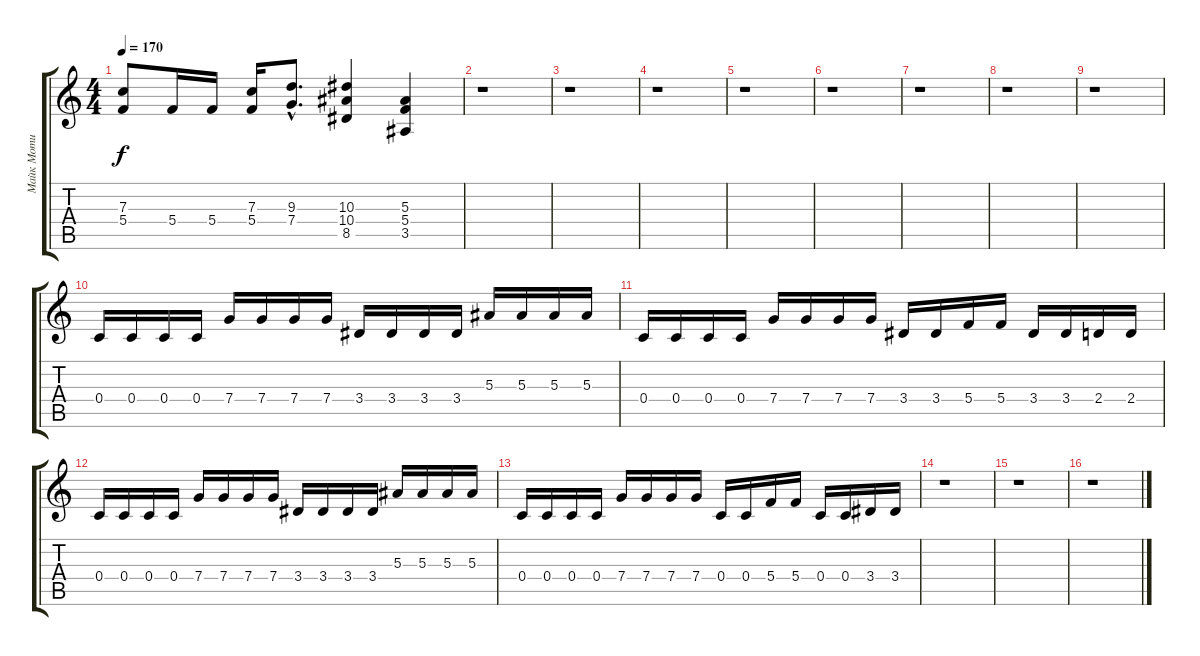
\track ("Майк Моти" "Майк Моти") {instrument distortionguitar}
\staff {score tabs}
\tuning (D4 A3 F3 C3 G2 D2) {hide}
\ts (4 4)
\tempo 170
\clef g2
\ks c
(7.3 5.4).8{dy f} 5.4.16 5.4.16 (7.3 5.4).16 (9.3{hac} 7.4{hac}).8{d} (10.3 10.4 8.5).4 (5.3 5.4 3.5).4 |
r.1 |
r.1 |
r.1 |
r.1 |
r.1 |
r.1 |
r.1 |
r.1 |
0.4.16 0.4.16 0.4.16 0.4.16 7.4.16 7.4.16 7.4.16 7.4.16 3.4.16 3.4.16 3.4.16 3.4.16 5.3.16 5.3.16 5.3.16 5.3.16 |
0.4.16 0.4.16 0.4.16 0.4.16 7.4.16 7.4.16 7.4.16 7.4.16 3.4.16 3.4.16 5.4.16 5.4.16 3.4.16 3.4.16 2.4.16 2.4.16 |
0.4.16 0.4.16 0.4.16 0.4.16 7.4.16 7.4.16 7.4.16 7.4.16 3.4.16 3.4.16 3.4.16 3.4.16 5.3.16 5.3.16 5.3.16 5.3.16 |
0.4.16 0.4.16 0.4.16 0.4.16 7.4.16 7.4.16 7.4.16 7.4.16 0.4.16 0.4.16 5.4.16 5.4.16 0.4.16 0.4.16 3.4.16 3.4.16 |
r.1 |
r.1 |
r.1
